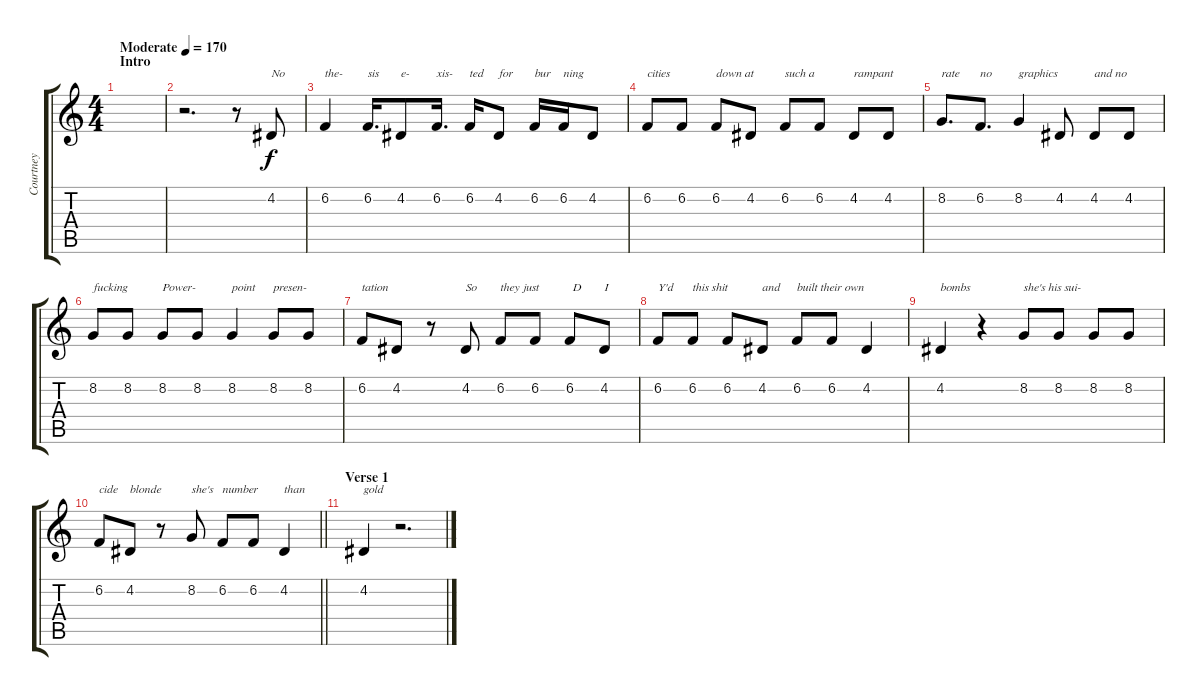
\track ("Courtney" "Courtney") {instrument clarinet}
\staff {score tabs}
\tuning (E4 B3 G3 D3 A2 E2) {hide}
\ts (4 4)
\section ("" "Intro")
\tempo (170 "Moderate")
\clef g2
\ks c
|
r.2{d} r.8 4.2.8{txt "No"} |
6.2.4{txt "the-"} 6.2.16{d txt "sis"} 4.2.8{txt "e-"} 6.2.16{d txt "xis-"} 6.2.16{txt "ted"} 4.2.8{txt "for"} 6.2.16{txt "bur"} 6.2.16{txt "ning"} 4.2.8 |
6.2.8{txt "cities"} 6.2.8 6.2.8{txt "down at"} 4.2.8 6.2.8{txt "such a"} 6.2.8 4.2.8{txt "rampant"} 4.2.8 |
8.2.8{d txt "rate"} 6.2.8{d txt "no"} 8.2.4{txt "graphics"} 4.2.8 4.2.8{txt "and no"} 4.2.8 |
8.2.8{txt "fucking"} 8.2.8 8.2.8{txt "Power-"} 8.2.8 8.2.4{txt "point"} 8.2.8{txt "presen-"} 8.2.8 |
6.2.8{txt "tation"} 4.2.8 r.8 4.2.8{txt "So"} 6.2.8{txt "they just"} 6.2.8 6.2.8{txt " D"} 4.2.8{txt "I"} |
6.2.8{txt "Y'd"} 6.2.8{txt "this shit"} 6.2.8 4.2.8{txt "and"} 6.2.8{txt "built their own"} 6.2.8 4.2.4 |
4.2.4{txt "bombs"} r.4 8.2.8{txt "she's his sui-"} 8.2.8 8.2.8 8.2.8 |
\barLineRight lightlight
6.2.8{txt "cide"} 4.2.8{txt "blonde"} r.8 8.2.8{txt "she's"} 6.2.8{txt "number"} 6.2.8 4.2.4{txt "than"} |
\section ("" "Verse 1")
4.2.4{txt "gold"} r.2{d}
